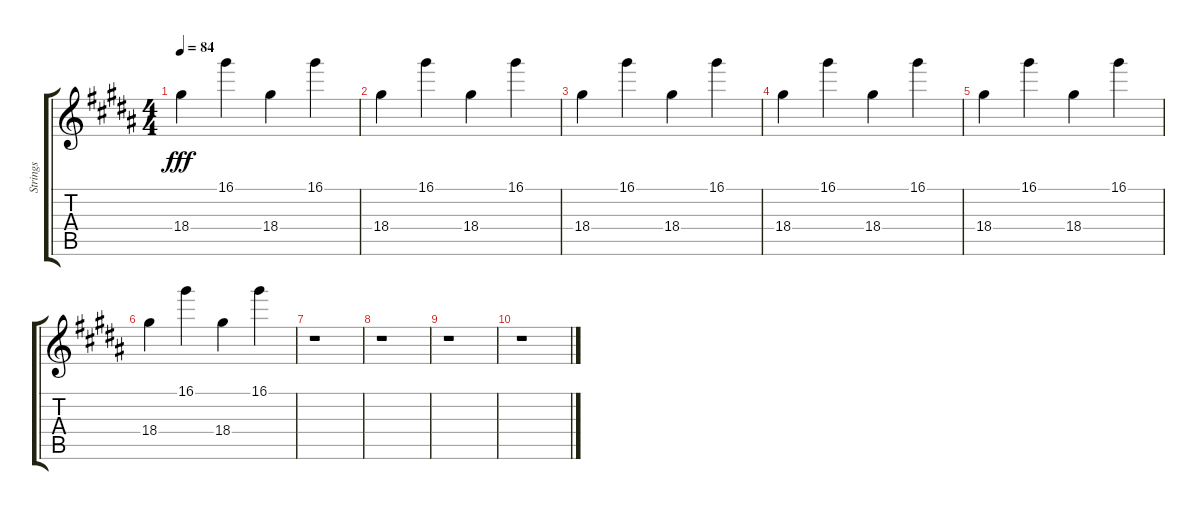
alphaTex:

\track ("Strings" "Strings") {instrument stringensemble1}
\staff {score tabs}
\tuning (E5 B4 G4 D4 A3 E3) {hide}
\ts (4 4)
\tempo 84
\clef g2
\ks b
18.4.4{dy fff} 16.1.4 18.4.4 16.1.4 |
18.4.4 16.1.4 18.4.4 16.1.4 |
18.4.4 16.1.4 18.4.4 16.1.4 |
18.4.4 16.1.4 18.4.4 16.1.4 |
18.4.4{volume 1} 16.1.4 18.4.4 16.1.4 |
18.4.4 16.1.4 18.4.4 16.1.4 |
r.1 |
r.1 |
r.1 |
r.1
